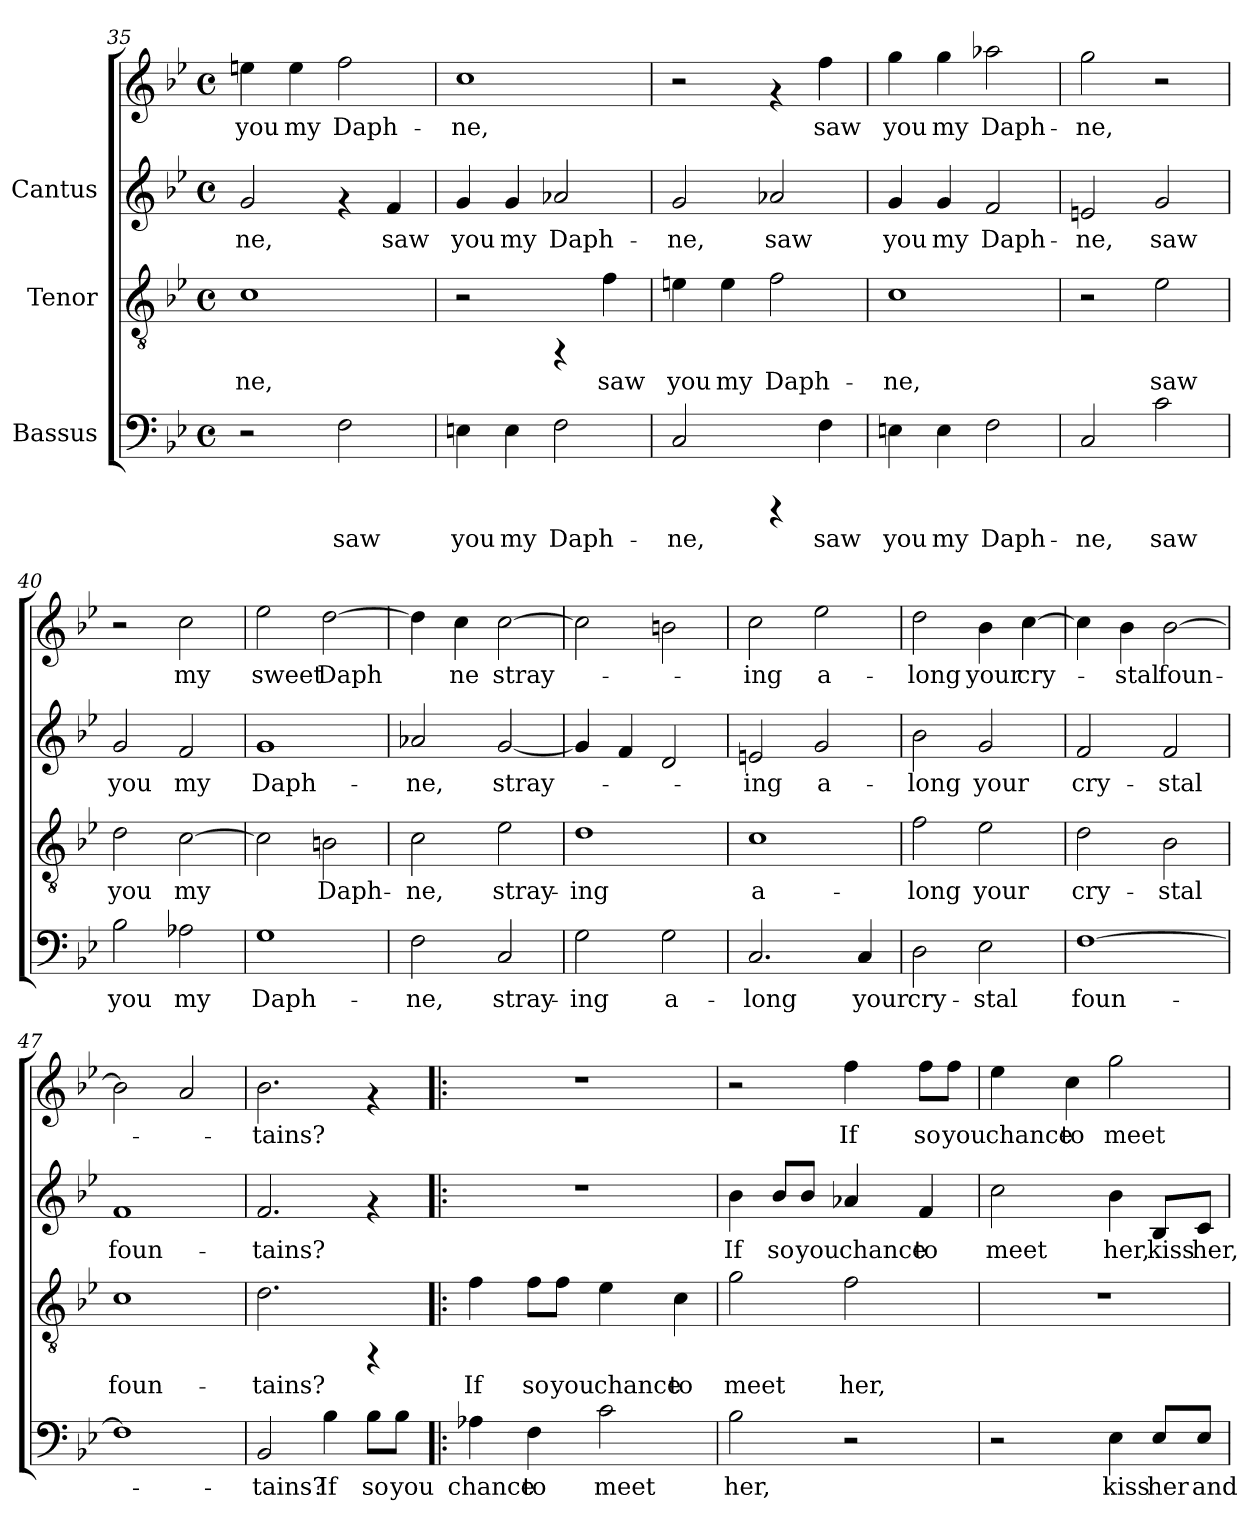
**kern	**text	**kern	**text	**kern	**text	**kern	**text
*part3	*part3	*part2	*part2	*part1	*part1	*part1	*part1
*staff4	*staff4	*staff3	*staff3	*staff2	*staff2	*staff1	*staff1
*I"Bassus	*	*I"Tenor	*	*I"Cantus	*	*	*
*clefF4	*	*clefGv2	*	*clefG2	*	*clefG2	*
*k[b-e-]	*	*k[b-e-]	*	*k[b-e-]	*	*k[b-e-]	*
*B-:	*	*B-:	*	*B-:	*	*B-:	*
*M4/4	*	*M4/4	*	*M4/4	*	*M4/4	*
*met(c)	*	*met(c)	*	*met(c)	*	*met(c)	*
=35	=35	=35	=35	=35	=35	=35	=35
!	!	!	!LO:LY:b	!	!LO:LY:b	!	!LO:LY:b
2r	.	1c	-ne,	2g/	-ne,	4een\	-you
!	!	!	!	!	!	!	!LO:LY:b
.	.	.	.	.	.	4ee\	my
!	!LO:LY:b	!	!	!	!	!	!LO:LY:b
2F\	saw	.	.	4rf	.	2ff\	Daph-
!	!	!	!	!	!LO:LY:b	!	!
.	.	.	.	4f/	saw	.	.
=36	=36	=36	=36	=36	=36	=36	=36
!	!LO:LY:b	!	!	!	!LO:LY:b	!	!LO:LY:b
4En\	you	2r	.	4g/	you	1cc	ne,
!	!LO:LY:b	!	!	!	!LO:LY:b	!	!
4E\	my	.	.	4g/	my	.	.
!	!LO:LY:b	!	!	!	!LO:LY:b	!	!
2F\	Daph-	4rFF	.	2a-X/	Daph-	.	.
!	!	!	!LO:LY:b	!	!	!	!
.	.	4f\	saw	.	.	.	.
=37	=37	=37	=37	=37	=37	=37	=37
!	!LO:LY:b	!	!LO:LY:b	!	!LO:LY:b	!	!
2C/	-ne,	4en\	you	2g/	ne,	2r	.
!	!	!	!LO:LY:b	!	!	!	!
.	.	4e\	my	.	.	.	.
!	!	!	!LO:LY:b	!	!LO:LY:b	!	!
4rCCC	.	2f\	Daph-	2a-X/	saw	4rf	.
!	!LO:LY:b	!	!	!	!	!	!LO:LY:b
4F\	saw	.	.	.	.	4ff\	-saw
=38	=38	=38	=38	=38	=38	=38	=38
!	!LO:LY:b	!	!LO:LY:b	!	!LO:LY:b	!	!LO:LY:b
4En\	you	1c	-ne,	4g/	-you	4gg\	you
!	!LO:LY:b	!	!	!	!LO:LY:b	!	!LO:LY:b
4E\	my	.	.	4g/	my	4gg\	my
!	!LO:LY:b	!	!	!	!LO:LY:b	!	!LO:LY:b
2F\	Daph-	.	.	2f/	Daph-	2aa-X\	Daph-
!!LO:PB:g=z
=39	=39	=39	=39	=39	=39	=39	=39
!	!LO:LY:b	!	!	!	!LO:LY:b	!	!LO:LY:b
2C/	-ne,	2r	.	2en/	ne,	2gg\	-ne,
!	!LO:LY:b	!	!LO:LY:b	!	!LO:LY:b	!	!
2c\	saw	2e-\	saw	2g/	saw	2r	.
=40	=40	=40	=40	=40	=40	=40	=40
!	!LO:LY:b	!	!LO:LY:b	!	!LO:LY:b	!	!
2B-\	you	2d\	you	2g/	you	2r	.
!	!LO:LY:b	!	!LO:LY:b	!	!LO:LY:b	!	!LO:LY:b
2A-X\	my	[>2c\	my	2f/	my	2cc\	my
=41	=41	=41	=41	=41	=41	=41	=41
!	!LO:LY:b	!	!LO:LY:b	!	!LO:LY:b	!	!LO:LY:b
1G	Daph-	2c\]	.	1g	-Daph-	2ee-\	sweet
!	!	!	!LO:LY:b	!	!	!	!LO:LY:b
.	.	2Bn\	Daph-	.	.	[>2dd\	Daph-
=42	=42	=42	=42	=42	=42	=42	=42
!	!LO:LY:b	!	!LO:LY:b	!	!LO:LY:b	!	!LO:LY:b
2F\	-ne,	2c\	-ne,	2a-X/	-ne,	4dd\]	-
!	!	!	!	!	!	!	!LO:LY:b
.	.	.	.	.	.	4cc\	ne
!	!LO:LY:b	!	!LO:LY:b	!	!LO:LY:b	!	!LO:LY:b
2C/	stray-	2e-\	stray-	[<2g/	stray-	[>2cc\	stray-
=43	=43	=43	=43	=43	=43	=43	=43
!	!LO:LY:b	!	!LO:LY:b	!	!	!	!
2G\	-ing	1d	-ing	4g/]	.	2cc\]	.
.	.	.	.	4f/	.	.	.
!	!LO:LY:b	!	!	!	!	!	!
2G\	a-	.	.	2d/	.	2bn\	.
=44	=44	=44	=44	=44	=44	=44	=44
!	!LO:LY:b	!	!LO:LY:b	!	!LO:LY:b	!	!LO:LY:b
2.C/	-long	1c	a-	2en/	-ing	2cc\	-ing
!	!	!	!	!	!LO:LY:b	!	!LO:LY:b
.	.	.	.	2g/	a-	2ee-\	a-
!	!LO:LY:b	!	!	!	!	!	!
4C/	your	.	.	.	.	.	.
=45	=45	=45	=45	=45	=45	=45	=45
!	!LO:LY:b	!	!LO:LY:b	!	!LO:LY:b	!	!LO:LY:b
2D\	cry-	2f\	-long	2b-\	-long	2dd\	-long
!	!LO:LY:b	!	!LO:LY:b	!	!LO:LY:b	!	!LO:LY:b
2E-\	-stal	2e-\	your	2g/	your	4b-\	your
!	!	!	!	!	!	!	!LO:LY:b
.	.	.	.	.	.	[>4cc\	cry-
!!LO:LB:g=z
=46	=46	=46	=46	=46	=46	=46	=46
!	!LO:LY:b	!	!LO:LY:b	!	!LO:LY:b	!	!LO:LY:b
[>1F	foun-	2d\	cry-	2f/	-cry-	4cc\]	.
!	!	!	!	!	!	!	!LO:LY:b
.	.	.	.	.	.	4b-\	stal
!	!	!	!LO:LY:b	!	!LO:LY:b	!	!LO:LY:b
.	.	2B-\	-stal	2f/	-stal	[>2b-\	foun-
=47	=47	=47	=47	=47	=47	=47	=47
!	!	!	!LO:LY:b	!	!LO:LY:b	!	!
1F]	.	1c	foun-	1f	foun-	2b-\]	.
.	.	.	.	.	.	2a/	.
=48	=48	=48	=48	=48	=48	=48	=48
!	!LO:LY:b	!	!LO:LY:b	!	!LO:LY:b	!	!LO:LY:b
2BB-/	-tains?	2.d\	-tains?	2.f/	tains?	2.b-\	-tains?
!	!LO:LY:b	!	!	!	!	!	!
4B-\	If	.	.	.	.	.	.
!	!LO:LY:b	!	!	!	!	!	!
8B-\L	so	4rFF	.	4rf	.	4rf	.
!	!LO:LY:b	!	!	!	!	!	!
8B-\J	you	.	.	.	.	.	.
=49!|:	=49!|:	=49!|:	=49!|:	=49!|:	=49!|:	=49!|:	=49!|:
!	!LO:LY:b	!	!LO:LY:b	!	!	!	!
4A-X\	chance	4f\	If	1r	.	1r	.
!	!LO:LY:b	!	!LO:LY:b	!	!	!	!
4F\	to	8f\L	so	.	.	.	.
!	!	!	!LO:LY:b	!	!	!	!
.	.	8f\J	you	.	.	.	.
!	!LO:LY:b	!	!LO:LY:b	!	!	!	!
2c\	meet	4e-\	chance	.	.	.	.
!	!	!	!LO:LY:b	!	!	!	!
.	.	4c\	to	.	.	.	.
=50	=50	=50	=50	=50	=50	=50	=50
!	!LO:LY:b	!	!LO:LY:b	!	!LO:LY:b	!	!
2B-\	her,	2g\	meet	4b-\	If	2r	.
!	!	!	!	!	!LO:LY:b	!	!
.	.	.	.	8b-/L	so	.	.
!	!	!	!	!	!LO:LY:b	!	!
.	.	.	.	8b-/J	you	.	.
!	!	!	!LO:LY:b	!	!LO:LY:b	!	!LO:LY:b
2r	.	2f\	her,	4a-X/	chance	4ff\	If
!	!	!	!	!	!LO:LY:b	!	!LO:LY:b
.	.	.	.	4f/	to	8ff\L	so
!	!	!	!	!	!	!	!LO:LY:b
.	.	.	.	.	.	8ff\J	you
!!LO:LB:g=z
=51	=51	=51	=51	=51	=51	=51	=51
!	!	!	!	!	!LO:LY:b	!	!LO:LY:b
2r	.	1r	.	2cc\	meet	4ee-\	chance
!	!	!	!	!	!	!	!LO:LY:b
.	.	.	.	.	.	4cc\	to
!	!LO:LY:b	!	!	!	!LO:LY:b	!	!LO:LY:b
4E-\	kiss	.	.	4b-\	her,	2gg\	meet
!	!LO:LY:b	!	!	!	!LO:LY:b	!	!
8E-/L	her	.	.	8B-/L	kiss	.	.
!	!LO:LY:b	!	!	!	!LO:LY:b	!	!
8E-/J	and	.	.	8c/J	her,	.	.
=	=	=	=	=	=	=	=
*-	*-	*-	*-	*-	*-	*-	*-
